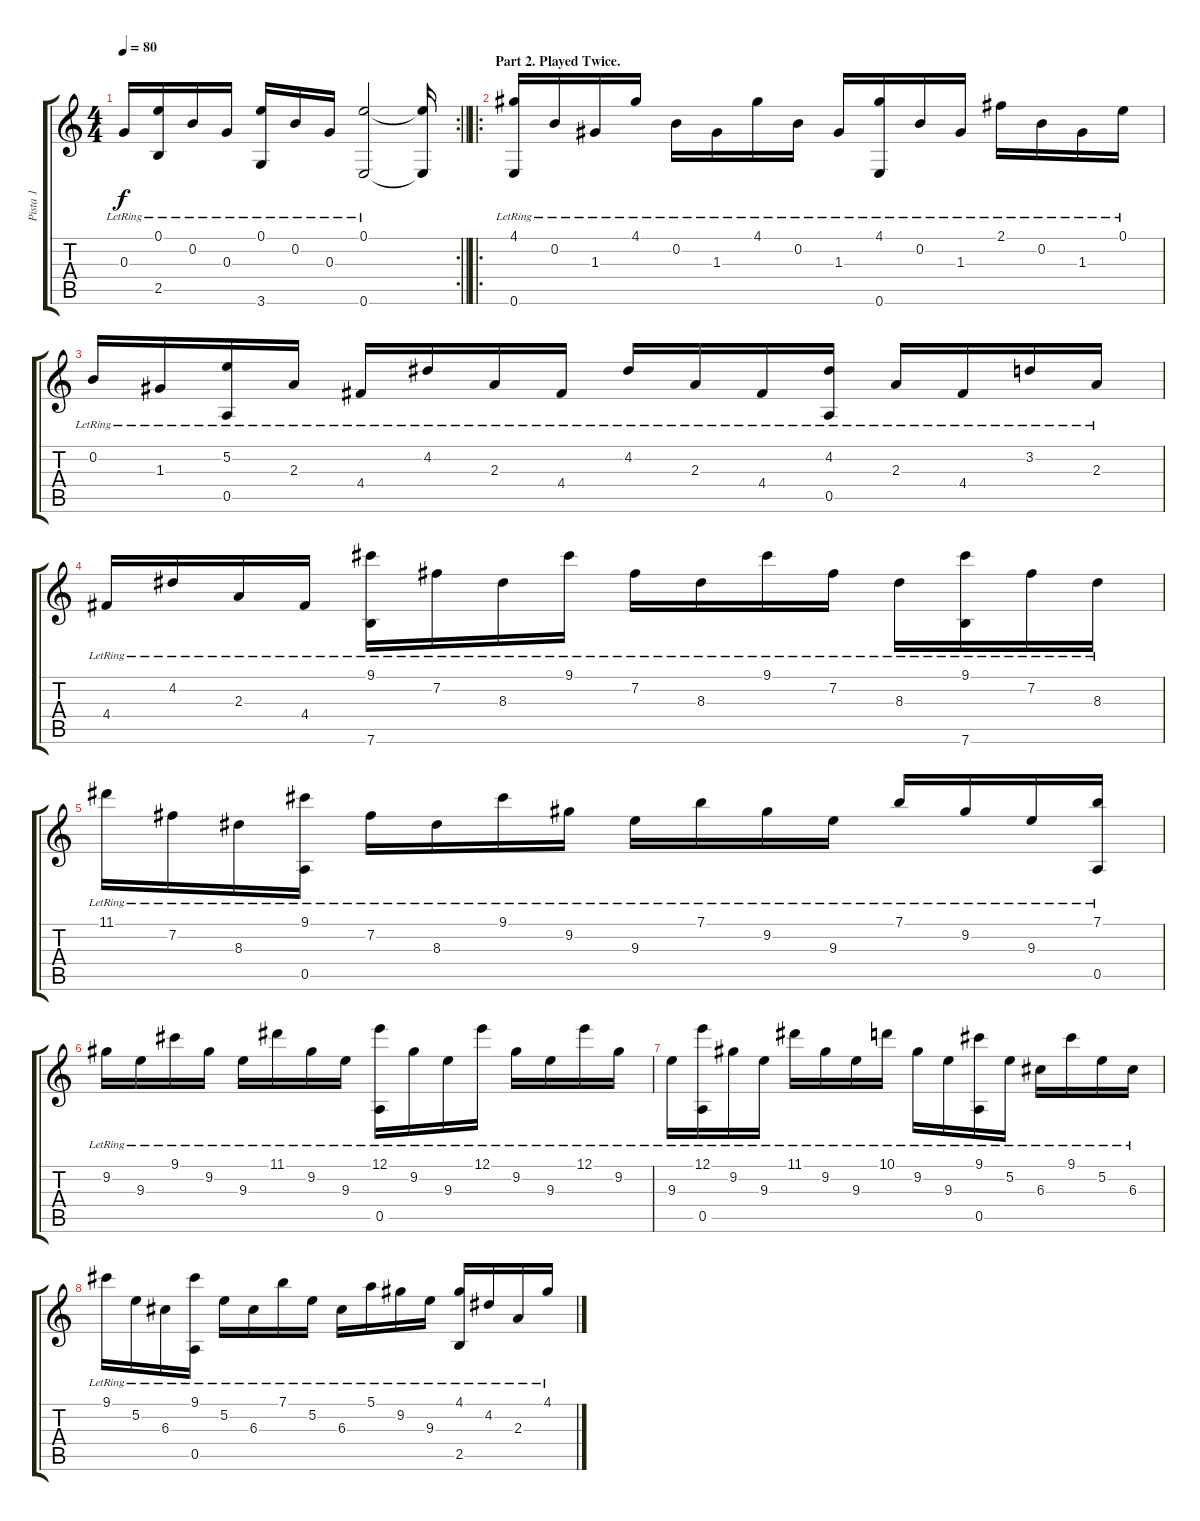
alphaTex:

\track ("Pista 1" "Pista 1") {instrument acousticguitarsteel}
\staff {score tabs}
\tuning (E4 B3 G3 D3 A2 E2) {hide}
\rc 2
\ts (4 4)
\tempo 80
\clef g2
\barLineRight lightlight
\ks c
0.3{lr}.16{dy f} (0.1{lr} 2.5{lr}).16 0.2{lr}.16 0.3{lr}.16 (0.1{lr} 3.6{lr}).16 0.2{lr}.16 0.3{lr}.16 (0.1{lr} 0.6{lr}).2 (0.1{t} 0.6{t}).16 |
\ro
\section ("" "Part 2. Played Twice.")
(4.1{lr} 0.6{lr}).16 0.2{lr}.16 1.3{lr}.16 4.1{lr}.16 0.2{lr}.16 1.3{lr}.16 4.1{lr}.16 0.2{lr}.16 1.3{lr}.16 (4.1{lr} 0.6{lr}).16 0.2{lr}.16 1.3{lr}.16 2.1{lr}.16 0.2{lr}.16 1.3{lr}.16 0.1{lr}.16 |
0.2{lr}.16 1.3{lr}.16 (5.2{lr} 0.5{lr}).16 2.3{lr}.16 4.4{lr}.16 4.2{lr}.16 2.3{lr}.16 4.4{lr}.16 4.2{lr}.16 2.3{lr}.16 4.4{lr}.16 (4.2{lr} 0.5{lr}).16 2.3{lr}.16 4.4{lr}.16 3.2{lr}.16 2.3{lr}.16 |
4.4{lr}.16 4.2{lr}.16 2.3{lr}.16 4.4{lr}.16 (9.1{lr} 7.6{lr}).16 7.2{lr}.16 8.3{lr}.16 9.1{lr}.16 7.2{lr}.16 8.3{lr}.16 9.1{lr}.16 7.2{lr}.16 8.3{lr}.16 (9.1{lr} 7.6{lr}).16 7.2{lr}.16 8.3{lr}.16 |
11.1{lr}.16 7.2{lr}.16 8.3{lr}.16 (9.1{lr} 0.5{lr}).16 7.2{lr}.16 8.3{lr}.16 9.1{lr}.16 9.2{lr}.16 9.3{lr}.16 7.1{lr}.16 9.2{lr}.16 9.3{lr}.16 7.1{lr}.16 9.2{lr}.16 9.3{lr}.16 (7.1{lr} 0.5{lr}).16 |
9.2{lr}.16 9.3{lr}.16 9.1{lr}.16 9.2{lr}.16 9.3{lr}.16 11.1{lr}.16 9.2{lr}.16 9.3{lr}.16 (12.1{lr} 0.5{lr}).16 9.2{lr}.16 9.3{lr}.16 12.1{lr}.16 9.2{lr}.16 9.3{lr}.16 12.1{lr}.16 9.2{lr}.16 |
9.3{lr}.16 (12.1{lr} 0.5{lr}).16 9.2{lr}.16 9.3{lr}.16 11.1{lr}.16 9.2{lr}.16 9.3{lr}.16 10.1{lr}.16 9.2{lr}.16 9.3{lr}.16 (9.1{lr} 0.5{lr}).16 5.2{lr}.16 6.3{lr}.16 9.1{lr}.16 5.2{lr}.16 6.3{lr}.16 |
9.1{lr}.16 5.2{lr}.16 6.3{lr}.16 (9.1{lr} 0.5{lr}).16 5.2{lr}.16 6.3{lr}.16 7.1{lr}.16 5.2{lr}.16 6.3{lr}.16 5.1{lr}.16 9.2{lr}.16 9.3{lr}.16 (4.1{lr} 2.5{lr}).16 4.2{lr}.16 2.3{lr}.16 4.1{lr}.16
